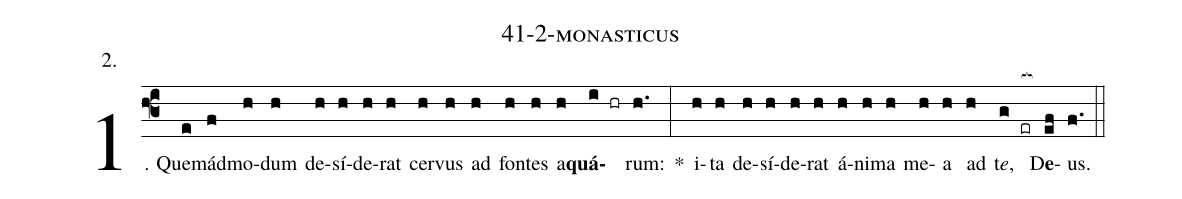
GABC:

name: 41-2-monasticus;
annotation: 2.;
%%
(f3)1. Quem(e)ád(f)mo(h)dum(h) de(h)sí(h)de(h)rat(h) cer(h)vus(h) ad(h) fon(h)tes(h) a(h)<b>quá</b>(i hr)rum:(h.) *(:) i(h)ta(h) de(h)sí(h)de(h)rat(h) á(h)ni(h)ma(h) me(h)a(h) ad(h) t<i>e</i>,(g er[ocb:1{]) D<b>e</b>(ef[ocb:0}])us.(f.) (::)
